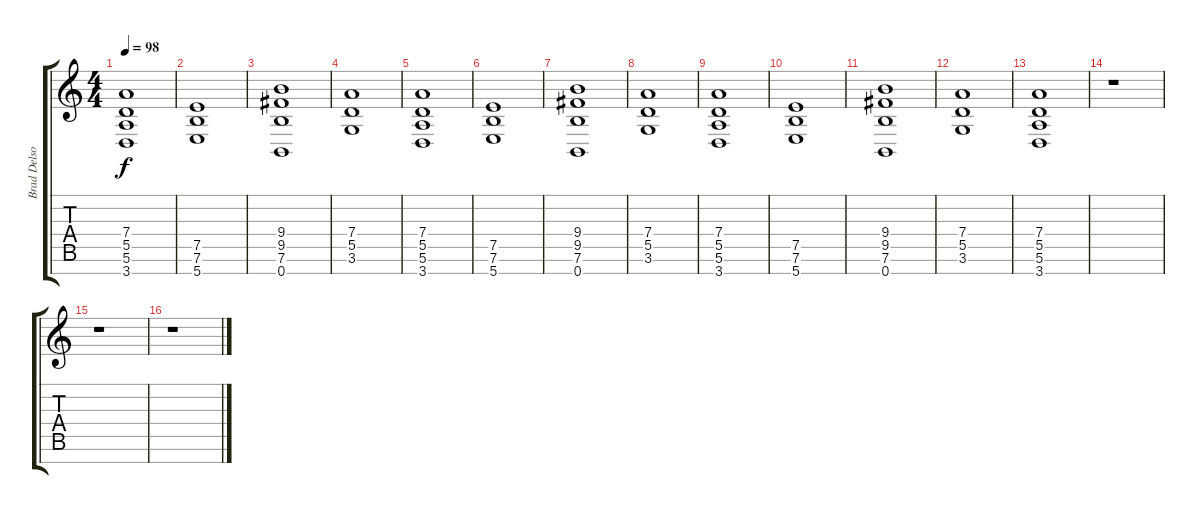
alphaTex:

\track ("Brad Delson (Main Guitar)" "Brad Delso") {instrument distortionguitar}
\staff {score tabs}
\tuning (E4 B3 G3 D3 A2 E2 B1) {hide}
\ts (4 4)
\tempo 98
\clef g2
\ks c
(7.4 5.5 5.6 3.7).1{dy f} |
(7.5 7.6 5.7).1 |
(9.4 9.5 7.6 0.7).1 |
(7.4 5.5 3.6).1 |
(7.4 5.5 5.6 3.7).1 |
(7.5 7.6 5.7).1 |
(9.4 9.5 7.6 0.7).1 |
(7.4 5.5 3.6).1 |
(7.4 5.5 5.6 3.7).1 |
(7.5 7.6 5.7).1 |
(9.4 9.5 7.6 0.7).1 |
(7.4 5.5 3.6).1 |
(7.4 5.5 5.6 3.7).1 |
r.1 |
r.1 |
r.1
